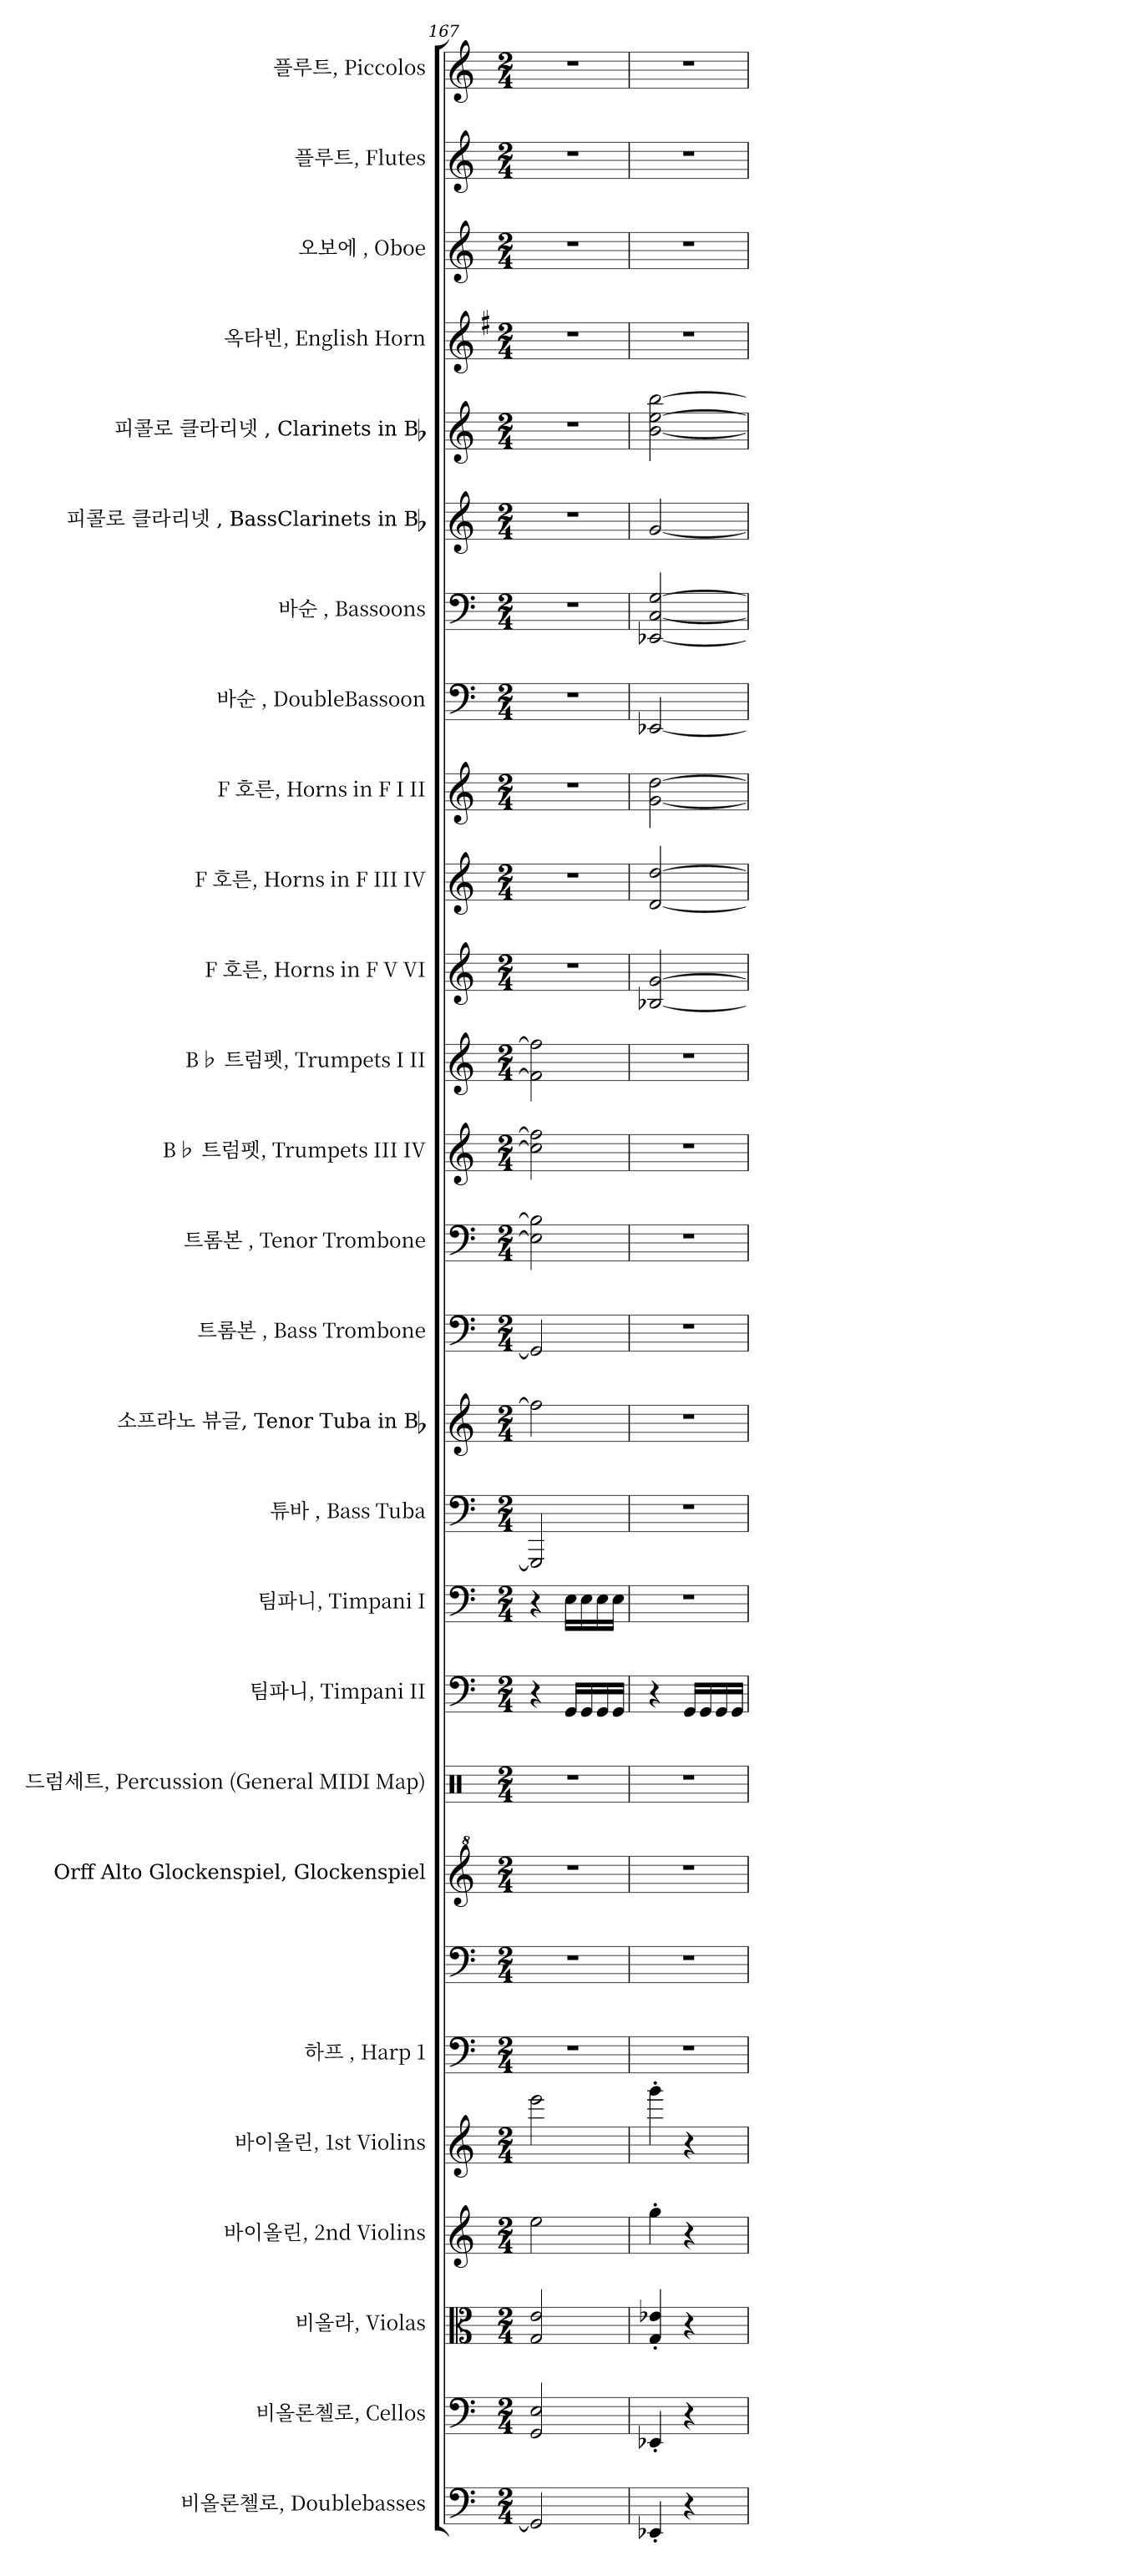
**kern	**kern	**kern	**kern	**kern	**kern	**kern	**kern	**kern	**kern	**kern	**kern	**kern	**kern	**kern	**kern	**kern	**kern	**kern	**kern	**kern	**kern	**kern	**kern	**kern	**kern	**kern	**kern
*part27	*part26	*part25	*part24	*part23	*part22	*part22	*part21	*part20	*part19	*part18	*part17	*part16	*part15	*part14	*part13	*part12	*part11	*part10	*part9	*part8	*part7	*part6	*part5	*part4	*part3	*part2	*part1
*staff28	*staff27	*staff26	*staff25	*staff24	*staff23	*staff22	*staff21	*staff20	*staff19	*staff18	*staff17	*staff16	*staff15	*staff14	*staff13	*staff12	*staff11	*staff10	*staff9	*staff8	*staff7	*staff6	*staff5	*staff4	*staff3	*staff2	*staff1
*I"비올론첼로, Doublebasses	*I"비올론첼로, Cellos	*I"비올라, Violas	*I"바이올린, 2nd Violins	*I"바이올린, 1st Violins	*I"하프 , Harp 1	*	*I"Orff Alto Glockenspiel, Glockenspiel	*I"드럼세트, Percussion (General MIDI Map)	*I"팀파니, Timpani II	*I"팀파니, Timpani I	*I"튜바 , Bass Tuba	*I"소프라노 뷰글, Tenor Tuba in Bb	*I"트롬본 , Bass Trombone	*I"트롬본 , Tenor Trombone	*I"B♭ 트럼펫, Trumpets III IV	*I"B♭ 트럼펫, Trumpets I II	*I"F 호른, Horns in F  V  VI	*I"F 호른, Horns in F III IV	*I"F 호른, Horns in F  I  II	*I"바순 , DoubleBassoon	*I"바순 , Bassoons	*I"피콜로 클라리넷 , BassClarinets in Bb	*I"피콜로 클라리넷 , Clarinets in Bb	*I"옥타빈, English Horn	*I"오보에 , Oboe	*I"플루트, Flutes	*I"플루트, Piccolos
*	*	*I'Vlas.	*I'Vlns.	*I'Vlns.	*I'Hrp.	*	*I'O. A. Glk.	*	*I'Timp.	*I'Timp.	*I'Tba.	*	*I'Tbn.	*I'Tbn.	*I'B♭ Tpt.	*I'B♭ Tpt.	*I'F Hn.	*I'F Hn.	*I'F Hn.	*	*I'Bsn.	*	*	*	*I'Ob.	*I'Fl.	*
*clefF4	*clefF4	*clefC3	*clefG2	*clefG2	*clefF4	*clefF4	*clefG^2	*clefX	*clefF4	*clefF4	*clefF4	*clefG2	*clefF4	*clefF4	*clefG2	*clefG2	*clefG2	*clefG2	*clefG2	*clefF4	*clefF4	*clefG2	*clefG2	*clefG2	*clefG2	*clefG2	*clefG2
*	*	*	*	*	*	*	*	*	*	*	*	*	*	*	*ITrd1c2	*ITrd1c2	*ITrd4c7	*ITrd4c7	*ITrd4c7	*	*	*ITrd-5c-8	*ITrd-5c-8	*ITrd4c7	*	*	*
*k[]	*k[]	*k[]	*k[]	*k[]	*k[]	*k[]	*k[]	*k[]	*k[]	*k[]	*k[]	*k[]	*k[]	*k[]	*k[b-e-]	*k[b-e-]	*k[b-]	*k[b-]	*k[b-]	*k[]	*k[]	*k[b-e-a-d-]	*k[b-e-a-d-]	*k[]	*k[]	*k[]	*k[]
*M2/4	*M2/4	*M2/4	*M2/4	*M2/4	*M2/4	*M2/4	*M2/4	*M2/4	*M2/4	*M2/4	*M2/4	*M2/4	*M2/4	*M2/4	*M2/4	*M2/4	*M2/4	*M2/4	*M2/4	*M2/4	*M2/4	*M2/4	*M2/4	*M2/4	*M2/4	*M2/4	*M2/4
=167	=167	=167	=167	=167	=167	=167	=167	=167	=167	=167	=167	=167	=167	=167	=167	=167	=167	=167	=167	=167	=167	=167	=167	=167	=167	=167	=167
2GG/]	2GG/ 2E/	2G/ 2e/	2ee\	2eee\	2r	2r	2r	2r	4r	4r	2GGG/]	2ff#\]	2GG/]	2E\] 2B\]	2b\] 2ee\]	2e\] 2ee\]	2r	2r	2r	2r	2r	2r	2r	2r	2r	2r	2r
.	.	.	.	.	.	.	.	.	16GG/LL	16E\LL	.	.	.	.	.	.	.	.	.	.	.	.	.	.	.	.	.
.	.	.	.	.	.	.	.	.	16GG/	16E\	.	.	.	.	.	.	.	.	.	.	.	.	.	.	.	.	.
.	.	.	.	.	.	.	.	.	16GG/	16E\	.	.	.	.	.	.	.	.	.	.	.	.	.	.	.	.	.
.	.	.	.	.	.	.	.	.	16GG/JJ	16E\JJ	.	.	.	.	.	.	.	.	.	.	.	.	.	.	.	.	.
=168	=168	=168	=168	=168	=168	=168	=168	=168	=168	=168	=168	=168	=168	=168	=168	=168	=168	=168	=168	=168	=168	=168	=168	=168	=168	=168	=168
4EE-X'/	4EE-X'/	4G/' 4e-X/'	4gg'\	4ggg'\	2r	2r	2r	2r	4r	2r	2r	2r	2r	2r	2r	2r	[2E-X/ [2c/	[2G/ [2g/	[2c\ [2g\	[2EE-X/	[2EE-X/ [2C/ [2G/	[2ee-/	[2gg\ [2ccc\ [2ggg\	2r	2r	2r	2r
4r	4r	4r	4r	4r	.	.	.	.	16GG/LL	.	.	.	.	.	.	.	.	.	.	.	.	.	.	.	.	.	.
.	.	.	.	.	.	.	.	.	16GG/	.	.	.	.	.	.	.	.	.	.	.	.	.	.	.	.	.	.
.	.	.	.	.	.	.	.	.	16GG/	.	.	.	.	.	.	.	.	.	.	.	.	.	.	.	.	.	.
.	.	.	.	.	.	.	.	.	16GG/JJ	.	.	.	.	.	.	.	.	.	.	.	.	.	.	.	.	.	.
=	=	=	=	=	=	=	=	=	=	=	=	=	=	=	=	=	=	=	=	=	=	=	=	=	=	=	=
*-	*-	*-	*-	*-	*-	*-	*-	*-	*-	*-	*-	*-	*-	*-	*-	*-	*-	*-	*-	*-	*-	*-	*-	*-	*-	*-	*-
